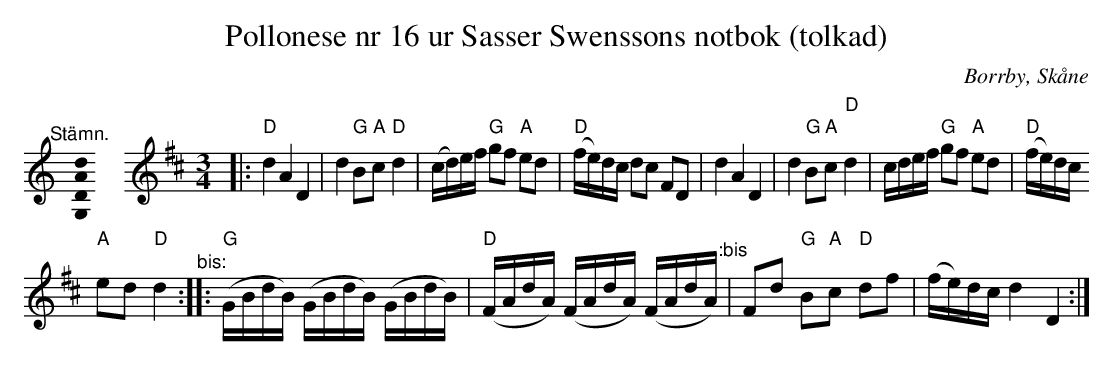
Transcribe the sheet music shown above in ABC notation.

X:1
T:Pollonese nr 16 ur Sasser Swenssons notbok (tolkad)
O:Borrby, Skåne
M:none
L:1/8
K:D
[K:C]
"@-20,30 Stämn."[G,DAd]0 \
[K:D clef=treble] \
[M:3/4] \
|: "D"d2 A2 D2 | d2 "G"B"A"c "D"d2 | (c/d/)e/f/ "G"gf "A"ed | "D"(f/e/)d/c/ dc FD | d2 A2 D2 | d2 "G"B"A"c "D"d2 | c/d/e/f/ "G"gf "A"ed | "D"(f/e/)d/c/
  "A"ed "D"d2 "^bis:" :: "G"(G/B/d/B/) (G/B/d/B/) (G/B/d/B/) | "D"(F/A/d/A/) (F/A/d/A/) (F/A/d/A/) "^:bis" | Fd "G"B"A"c "D"df | (f/e/)d/c/ d2 D2 :|
